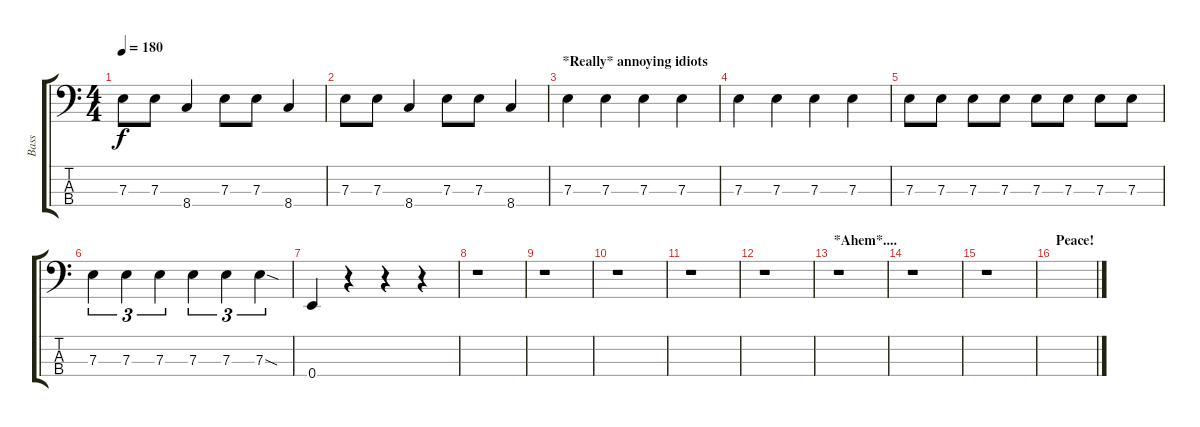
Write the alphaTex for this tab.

\track ("Bass" "Bass") {instrument electricbasspick}
\staff {score tabs}
\tuning (G2 D2 A1 E1) {hide}
\ts (4 4)
\tempo 180
\clef f4
\ks c
7.3.8{dy f} 7.3.8 8.4.4 7.3.8 7.3.8 8.4.4 |
7.3.8 7.3.8 8.4.4 7.3.8 7.3.8 8.4.4 |
\section ("" "*Really* annoying idiots")
7.3.4 7.3.4 7.3.4 7.3.4 |
7.3.4 7.3.4 7.3.4 7.3.4 |
7.3.8 7.3.8 7.3.8 7.3.8 7.3.8 7.3.8 7.3.8 7.3.8 |
7.3.4{tu (3 2)} 7.3.4{tu (3 2)} 7.3.4{tu (3 2)} 7.3.4{tu (3 2)} 7.3.4{tu (3 2)} 7.3{sod}.4{tu (3 2)} |
0.4.4 r.4 r.4 r.4 |
r.1 |
r.1 |
r.1 |
r.1 |
r.1 |
\section ("" "*Ahem*....")
r.1 |
r.1 |
r.1 |
\section ("" "Peace!")
